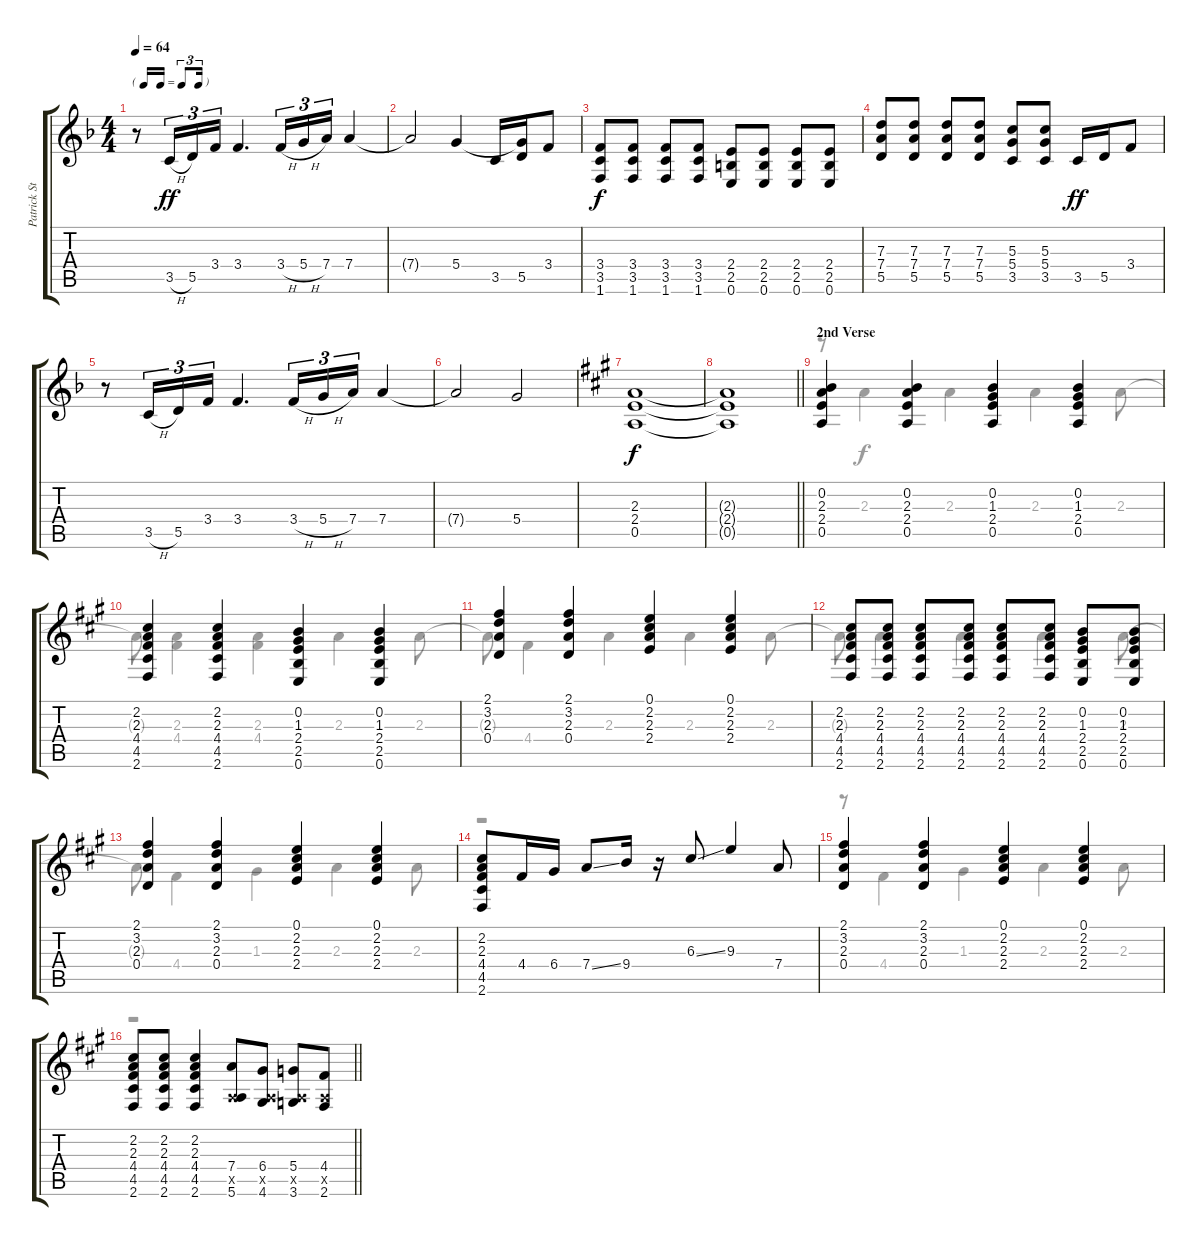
\track ("Patrick Stump" "Patrick St") {instrument overdrivenguitar}
\staff {score tabs}
\tuning (E4 B3 G3 D3 A2 E2) {hide}
\voice
\ts (4 4)
\tf triplet16th
\tempo 64
\clef g2
\ks f
r.8{dy ff} 3.5{h}.16{tu (3 2)} 5.5.16{tu (3 2)} 3.4.16{tu (3 2)} 3.4.4{d} 3.4{h}.16{tu (3 2)} 5.4{h}.16{tu (3 2)} 7.4.16{tu (3 2)} 7.4.4 |
7.4{t}.2 5.4.4 3.5.16 (5.4{t} 5.5).16 3.4.8 |
(3.4 3.5 1.6).8{dy f} (3.4 3.5 1.6).8 (3.4 3.5 1.6).8 (3.4 3.5 1.6).8 (2.4 2.5 0.6).8 (2.4 2.5 0.6).8 (2.4 2.5 0.6).8 (2.4 2.5 0.6).8 |
(7.3 7.4 5.5).8 (7.3 7.4 5.5).8 (7.3 7.4 5.5).8 (7.3 7.4 5.5).8 (5.3 5.4 3.5).8 (5.3 5.4 3.5).8 3.5.16{dy ff} 5.5.16 3.4.8 |
r.8 3.5{h}.16{tu (3 2)} 5.5.16{tu (3 2)} 3.4.16{tu (3 2)} 3.4.4{d} 3.4{h}.16{tu (3 2)} 5.4{h}.16{tu (3 2)} 7.4.16{tu (3 2)} 7.4.4 |
7.4{t}.2 5.4.2 |
\ks a
(2.3 2.4 0.5).1{dy f volume 6} |
\barLineRight lightlight
(2.3{t} 2.4{t} 0.5{t}).1 |
\section ("" "2nd Verse")
(0.2 2.3 2.4 0.5).4{volume 11 instrument electricguitarclean} (0.2 2.3 2.4 0.5).4 (0.2 1.3 2.4 0.5).4 (0.2 1.3 2.4 0.5).4 |
(2.2 2.3 4.4 4.5 2.6).4 (2.2 2.3 4.4 4.5 2.6).4 (0.2 1.3 2.4 2.5 0.6).4 (0.2 1.3 2.4 2.5 0.6).4 |
(2.1 3.2 2.3 0.4).4 (2.1 3.2 2.3 0.4).4 (0.1 2.2 2.3 2.4).4 (0.1 2.2 2.3 2.4).4 |
(2.2 2.3 4.4 4.5 2.6).8 (2.2 2.3 4.4 4.5 2.6).8 (2.2 2.3 4.4 4.5 2.6).8 (2.2 2.3 4.4 4.5 2.6).8 (2.2 2.3 4.4 4.5 2.6).8 (2.2 2.3 4.4 4.5 2.6).8 (0.2 1.3 2.4 2.5 0.6).8 (0.2 1.3 2.4 2.5 0.6).8 |
(2.1 3.2 2.3 0.4).4 (2.1 3.2 2.3 0.4).4 (0.1 2.2 2.3 2.4).4 (0.1 2.2 2.3 2.4).4 |
(2.2 2.3 4.4 4.5 2.6).8 4.4.16 6.4.16 7.4{ss}.8 9.4.16 r.16 6.3{ss}.8 9.3.4 7.4.8 |
(2.1 3.2 2.3 0.4).4 (2.1 3.2 2.3 0.4).4 (0.1 2.2 2.3 2.4).4 (0.1 2.2 2.3 2.4).4 |
\barLineRight lightlight
(2.2 2.3 4.4 4.5 2.6).8 (2.2 2.3 4.4 4.5 2.6).8 (2.2 2.3 4.4 4.5 2.6).4 (7.4 0.5{x} 5.6).8{volume 12 instrument overdrivenguitar} (6.4 0.5{x} 4.6).8 (5.4 0.5{x} 3.6).8 (4.4 0.5{x} 2.6).8
\voice
\clef g2
\ottava regular
\simile none
\ks f
|
|
|
|
|
|
\ks a
|
\barLineRight lightlight
|
r.8 2.3.4 2.3.4 2.3.4 2.3.8 |
2.3{t}.8 (2.3 4.4).4 (2.3 4.4).4 2.3.4 2.3.8 |
2.3{t}.8 4.4.4 2.3.4 2.3.4 2.3.8 |
2.3{t}.8 2.3.4 2.3.4 2.3.4 2.3.8 |
2.3{t}.8 4.4.4 1.3.4 2.3.4 2.3.8 |
r.1 |
r.8 4.4.4 1.3.4 2.3.4 2.3.8 |
\barLineRight lightlight
r.1
